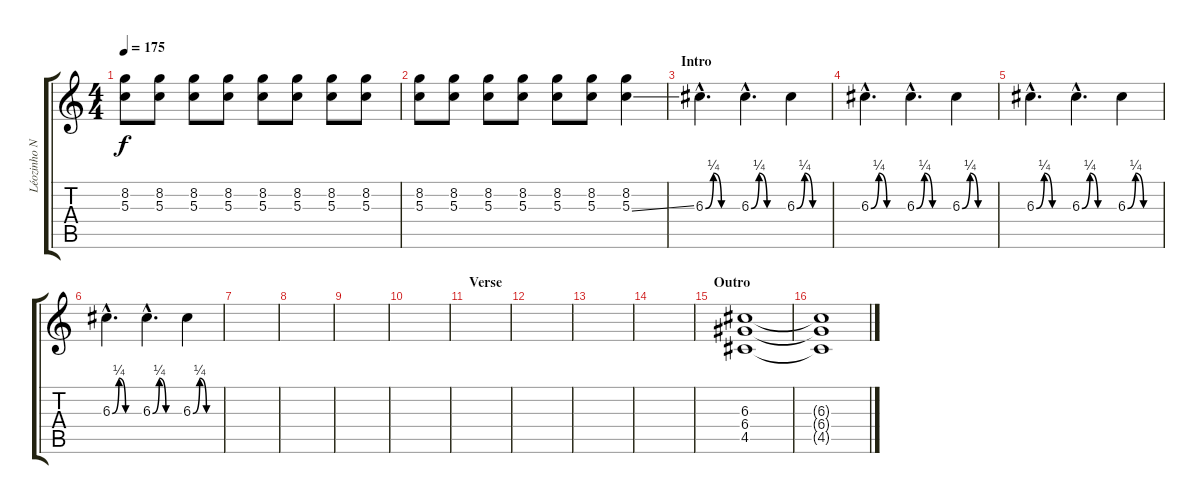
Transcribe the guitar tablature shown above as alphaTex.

\track ("Léozinho Nastácia" "Léozinho N") {instrument distortionguitar}
\staff {score tabs}
\tuning (E4 B3 G3 D3 A2 E2) {hide}
\ts (4 4)
\tempo 175
\clef g2
\ks c
(8.2 5.3).8{dy f} (8.2 5.3).8 (8.2 5.3).8 (8.2 5.3).8 (8.2 5.3).8 (8.2 5.3).8 (8.2 5.3).8 (8.2 5.3).8 |
(8.2 5.3).8 (8.2 5.3).8 (8.2 5.3).8 (8.2 5.3).8 (8.2 5.3).8 (8.2 5.3).8 (8.2 5.3{ss}).4 |
\section ("" "Intro")
6.3{be (custom 0 0 15 1 30 0 45 0 60 0) hac}.4{d instrument lead5charang} 6.3{be (custom 0 0 15 1 30 0 45 0 60 0) hac}.4{d} 6.3{be (custom 0 0 15 1 30 0 45 0 60 0)}.4 |
6.3{be (custom 0 0 15 1 30 0 33 0 36 0 45 0 60 0) hac}.4{d} 6.3{be (custom 0 0 15 1 30 0 45 0 60 0) hac}.4{d} 6.3{be (custom 0 0 15 1 30 0 45 0 60 0)}.4 |
6.3{be (custom 0 0 15 1 30 0 33 0 36 0 45 0 60 0) hac}.4{d} 6.3{be (custom 0 0 15 1 30 0 45 0 60 0) hac}.4{d} 6.3{be (custom 0 0 15 1 30 0 45 0 60 0)}.4 |
6.3{be (custom 0 0 15 1 30 0 33 0 36 0 45 0 60 0) hac}.4{d} 6.3{be (custom 0 0 15 1 30 0 45 0 60 0) hac}.4{d} 6.3{be (custom 0 0 15 1 30 0 45 0 60 0)}.4 |
|
|
|
|
\section ("" "Verse")
|
|
|
|
\section ("" "Outro")
(6.3 6.4 4.5).1 |
(6.3{t} 6.4{t} 4.5{t}).1
